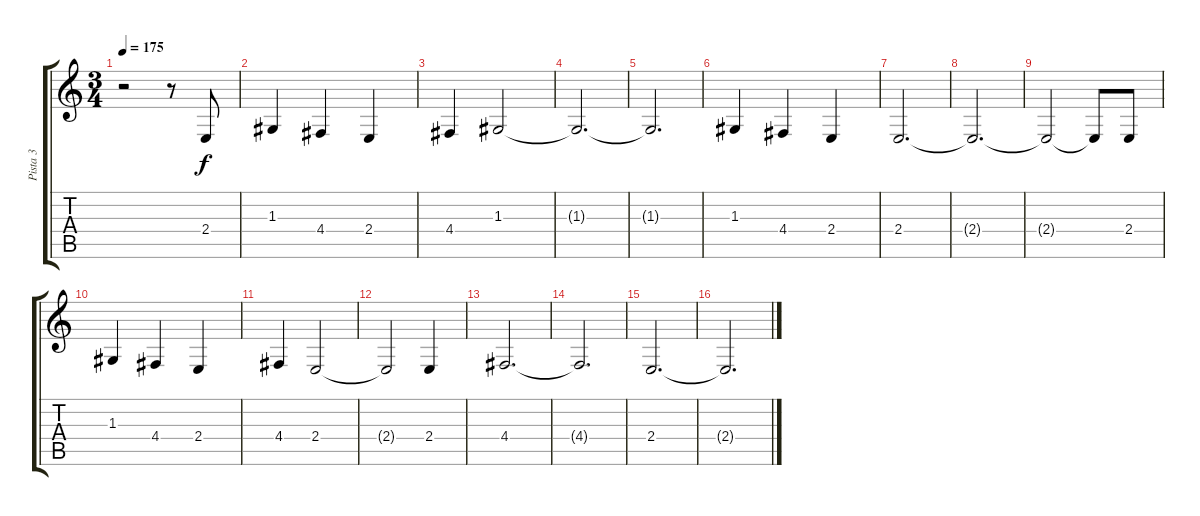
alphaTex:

\track ("Pista 3" "Pista 3") {instrument electricgrandpiano}
\staff {score tabs}
\tuning (E4 B3 G3 D3 A2 E2) {hide}
\ts (3 4)
\tempo 175
\clef g2
\ks c
r.2{dy f} r.8 2.4.8 |
1.3.4 4.4.4 2.4.4 |
4.4.4 1.3.2 |
1.3{t}.2{d} |
1.3{t}.2{d} |
1.3.4 4.4.4 2.4.4 |
2.4.2{d} |
2.4{t}.2{d} |
2.4{t}.2 2.4{t}.8 2.4.8 |
1.3.4 4.4.4 2.4.4 |
4.4.4 2.4.2 |
2.4{t}.2 2.4.4 |
4.4.2{d} |
4.4{t}.2{d} |
2.4.2{d} |
2.4{t}.2{d}
